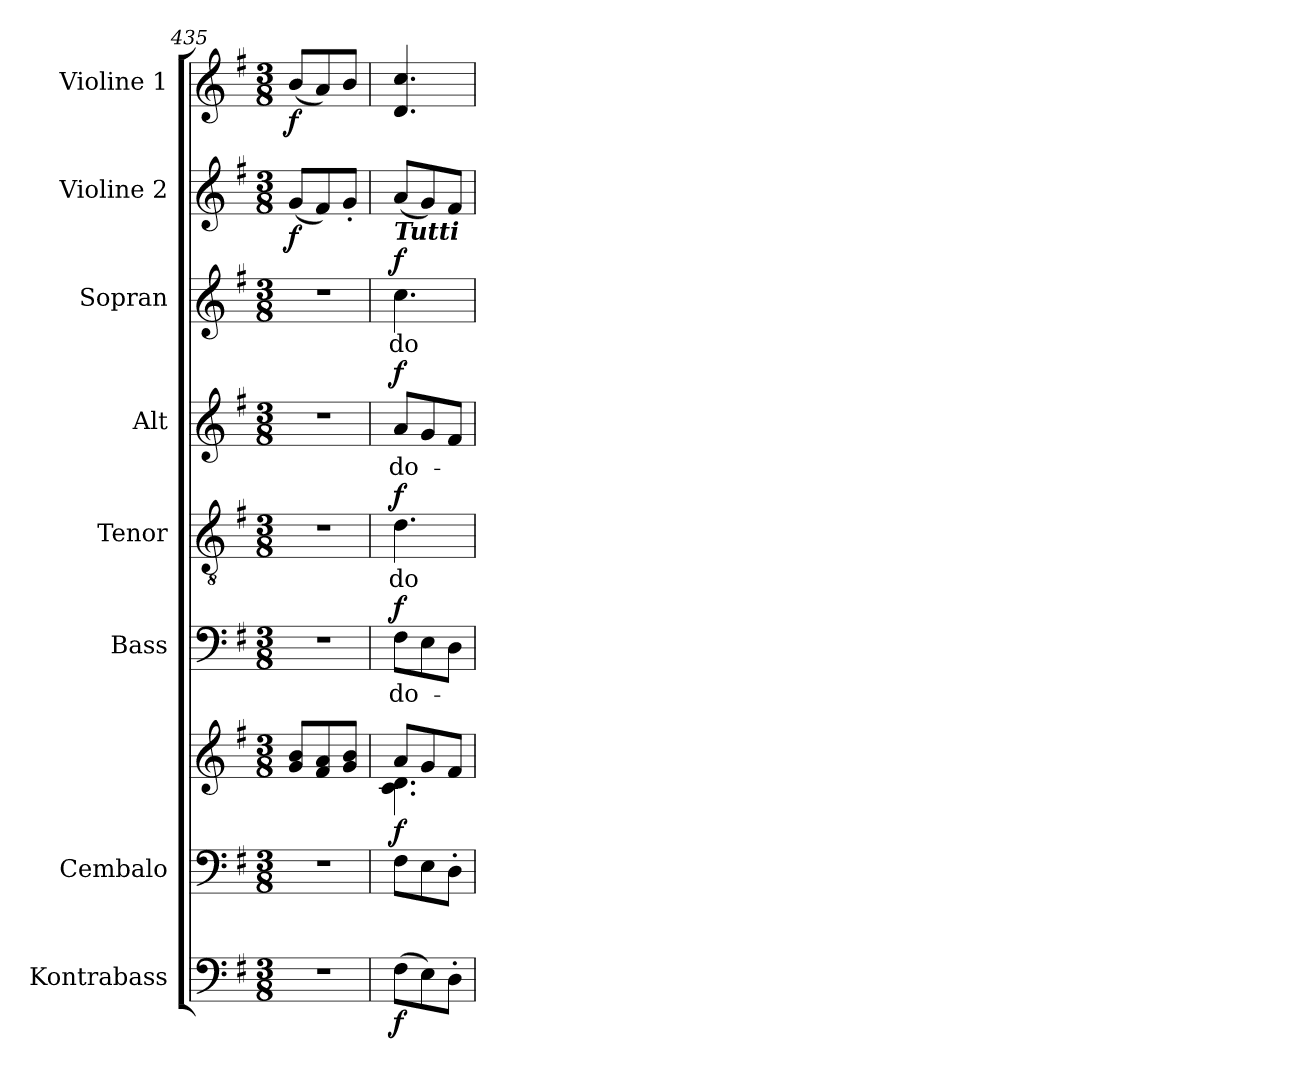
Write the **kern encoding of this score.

**kern	**dynam	**kern	**kern	**dynam	**kern	**text	**dynam	**kern	**text	**dynam	**kern	**text	**dynam	**kern	**text	**dynam	**kern	**dynam	**kern	**dynam
*part8	*part8	*part7	*part7	*part7	*part6	*part6	*part6	*part5	*part5	*part5	*part4	*part4	*part4	*part3	*part3	*part3	*part2	*part2	*part1	*part1
*staff9	*staff9	*staff8	*staff7	*staff7/8	*staff6	*staff6	*staff6	*staff5	*staff5	*staff5	*staff4	*staff4	*staff4	*staff3	*staff3	*staff3	*staff2	*staff2	*staff1	*staff1
*I"Kontrabass	*	*I"Cembalo	*	*	*I"Bass	*	*	*I"Tenor	*	*	*I"Alt	*	*	*I"Sopran	*	*	*I"Violine 2	*	*I"Violine 1	*
*I'Kb.	*	*I'Cemb.	*	*	*I'B.	*	*	*I'T.	*	*	*I'A.	*	*	*I'S.	*	*	*I'Vl. 2	*	*I'Vl. 1	*
*clefF4	*	*clefF4	*clefG2	*	*clefF4	*	*	*clefGv2	*	*	*clefG2	*	*	*clefG2	*	*	*clefG2	*	*clefG2	*
*ITrd7c12	*	*	*	*	*	*	*	*	*	*	*	*	*	*	*	*	*	*	*	*
*k[f#]	*	*k[f#]	*k[f#]	*	*k[f#]	*	*	*k[f#]	*	*	*k[f#]	*	*	*k[f#]	*	*	*k[f#]	*	*k[f#]	*
*G:	*	*G:	*G:	*	*G:	*	*	*G:	*	*	*G:	*	*	*G:	*	*	*G:	*	*G:	*
*M3/8	*	*M3/8	*M3/8	*	*M3/8	*	*	*M3/8	*	*	*M3/8	*	*	*M3/8	*	*	*M3/8	*	*M3/8	*
=435	=435	=435	=435	=435	=435	=435	=435	=435	=435	=435	=435	=435	=435	=435	=435	=435	=435	=435	=435	=435
!	!	!	!	!	!	!	!	!	!	!	!	!	!	!	!	!	!	!LO:DY:b	!	!LO:DY:b
4.r	.	4.r	8g/ 8b/L	.	4.r	.	.	4.r	.	.	4.r	.	.	4.r	.	.	(<8g/L	f	(<8b/L	f
.	.	.	8f#/ 8a/	.	.	.	.	.	.	.	.	.	.	.	.	.	8f#/)	.	8a/)	.
.	.	.	8g/ 8b/J	.	.	.	.	.	.	.	.	.	.	.	.	.	8g'</J	.	8b/J	.
!!LO:PB:g=z
=436	=436	=436	=436	=436	=436	=436	=436	=436	=436	=436	=436	=436	=436	=436	=436	=436	=436	=436	=436	=436
*	*	*	*^	*	*	*	*	*	*	*	*	*	*	*	*	*	*	*	*	*
!	!	!	!	!	!	!	!	!	!	!	!	!	!	!	!LO:TX:a:Bi:t=Tutti	!	!	!	!	!	!
!	!LO:DY:b	!	!	!	!LO:DY:b	!	!LO:LY:b	!LO:DY:a	!	!LO:LY:b	!LO:DY:a	!	!LO:LY:b	!LO:DY:a	!	!LO:LY:b	!LO:DY:a	!	!	!	!
(>8FF#\L	f	8F#\L	8a/L	4.c\ 4.d\	f	8F#\L	do-	f	4.d\	do-	f	8a/L	do-	f	4.cc\	do-	f	(<8a/L	.	4.d/ 4.cc/	.
8EE\)	.	8E\	8g/	.	.	8E\	.	.	.	.	.	8g/	.	.	.	.	.	8g/)	.	.	.
8DD'>\J	.	8D'>\J	8f#/J	.	.	8D\J	.	.	.	.	.	8f#/J	.	.	.	.	.	8f#/J	.	.	.
*	*	*	*v	*v	*	*	*	*	*	*	*	*	*	*	*	*	*	*	*	*	*
=	=	=	=	=	=	=	=	=	=	=	=	=	=	=	=	=	=	=	=	=
*-	*-	*-	*-	*-	*-	*-	*-	*-	*-	*-	*-	*-	*-	*-	*-	*-	*-	*-	*-	*-
